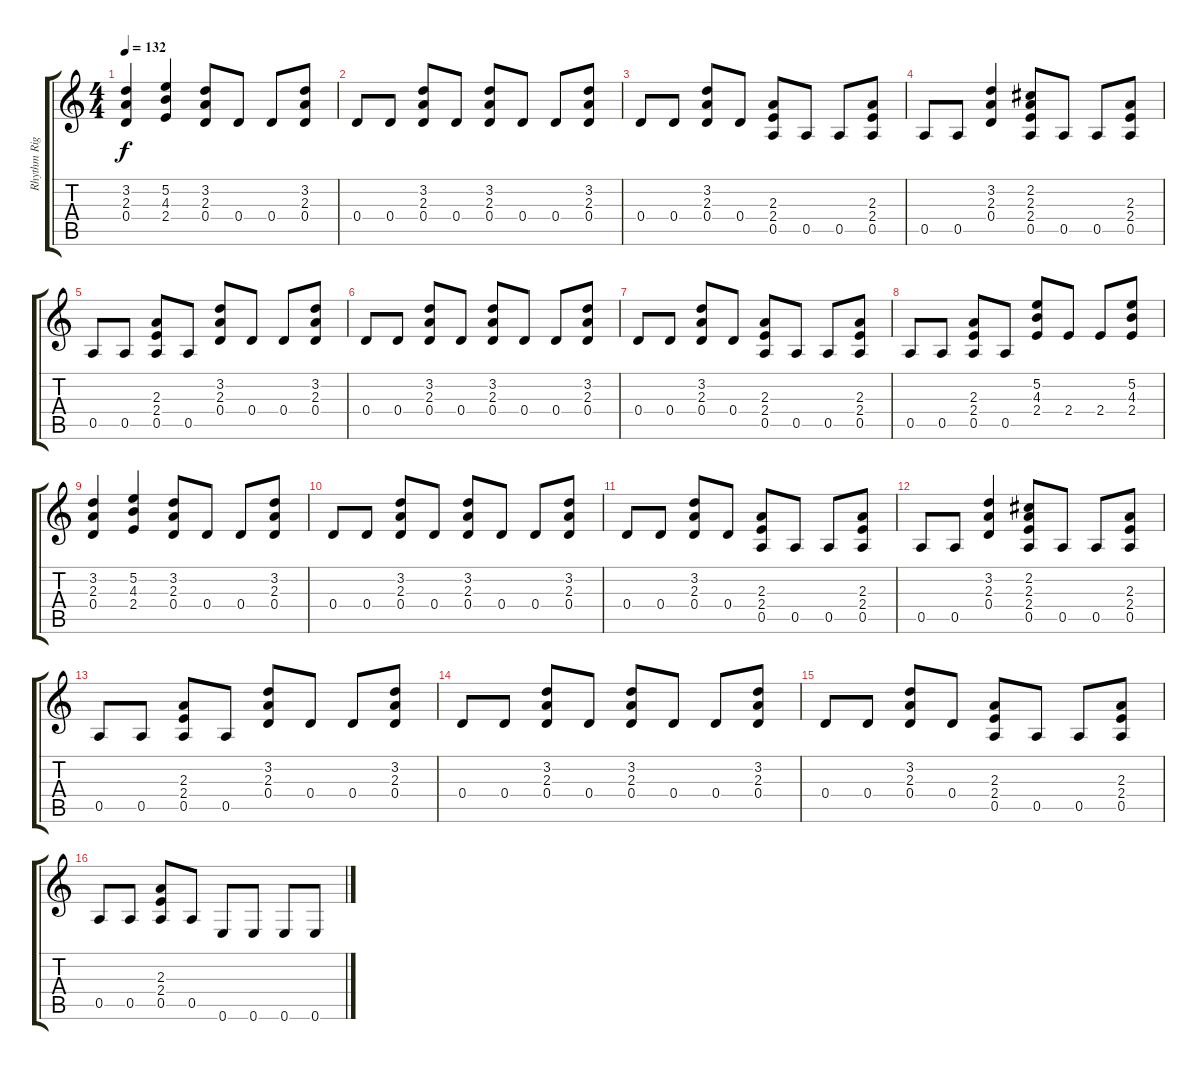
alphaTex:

\track ("Rhythm Right pan" "Rhythm Rig") {instrument distortionguitar}
\staff {score tabs}
\tuning (E4 B3 G3 D3 A2 E2) {hide}
\ts (4 4)
\tempo 132
\clef g2
\ks c
(3.2 2.3 0.4).4{dy f} (5.2 4.3 2.4).4 (3.2 2.3 0.4).8 0.4.8 0.4.8 (3.2 2.3 0.4).8 |
0.4.8 0.4.8 (3.2 2.3 0.4).8 0.4.8 (3.2 2.3 0.4).8 0.4.8 0.4.8 (3.2 2.3 0.4).8 |
0.4.8 0.4.8 (3.2 2.3 0.4).8 0.4.8 (2.3 2.4 0.5).8 0.5.8 0.5.8 (2.3 2.4 0.5).8 |
0.5.8 0.5.8 (3.2 2.3 0.4).4 (2.2 2.3 2.4 0.5).8 0.5.8 0.5.8 (2.3 2.4 0.5).8 |
0.5.8 0.5.8 (2.3 2.4 0.5).8 0.5.8 (3.2 2.3 0.4).8 0.4.8 0.4.8 (3.2 2.3 0.4).8 |
0.4.8 0.4.8 (3.2 2.3 0.4).8 0.4.8 (3.2 2.3 0.4).8 0.4.8 0.4.8 (3.2 2.3 0.4).8 |
0.4.8 0.4.8 (3.2 2.3 0.4).8 0.4.8 (2.3 2.4 0.5).8 0.5.8 0.5.8 (2.3 2.4 0.5).8 |
0.5.8 0.5.8 (2.3 2.4 0.5).8 0.5.8 (5.2 4.3 2.4).8 2.4.8 2.4.8 (5.2 4.3 2.4).8 |
(3.2 2.3 0.4).4 (5.2 4.3 2.4).4 (3.2 2.3 0.4).8 0.4.8 0.4.8 (3.2 2.3 0.4).8 |
0.4.8 0.4.8 (3.2 2.3 0.4).8 0.4.8 (3.2 2.3 0.4).8 0.4.8 0.4.8 (3.2 2.3 0.4).8 |
0.4.8 0.4.8 (3.2 2.3 0.4).8 0.4.8 (2.3 2.4 0.5).8 0.5.8 0.5.8 (2.3 2.4 0.5).8 |
0.5.8 0.5.8 (3.2 2.3 0.4).4 (2.2 2.3 2.4 0.5).8 0.5.8 0.5.8 (2.3 2.4 0.5).8 |
0.5.8 0.5.8 (2.3 2.4 0.5).8 0.5.8 (3.2 2.3 0.4).8 0.4.8 0.4.8 (3.2 2.3 0.4).8 |
0.4.8 0.4.8 (3.2 2.3 0.4).8 0.4.8 (3.2 2.3 0.4).8 0.4.8 0.4.8 (3.2 2.3 0.4).8 |
0.4.8 0.4.8 (3.2 2.3 0.4).8 0.4.8 (2.3 2.4 0.5).8 0.5.8 0.5.8 (2.3 2.4 0.5).8 |
0.5.8 0.5.8 (2.3 2.4 0.5).8 0.5.8 0.6.8 0.6.8 0.6.8 0.6.8
